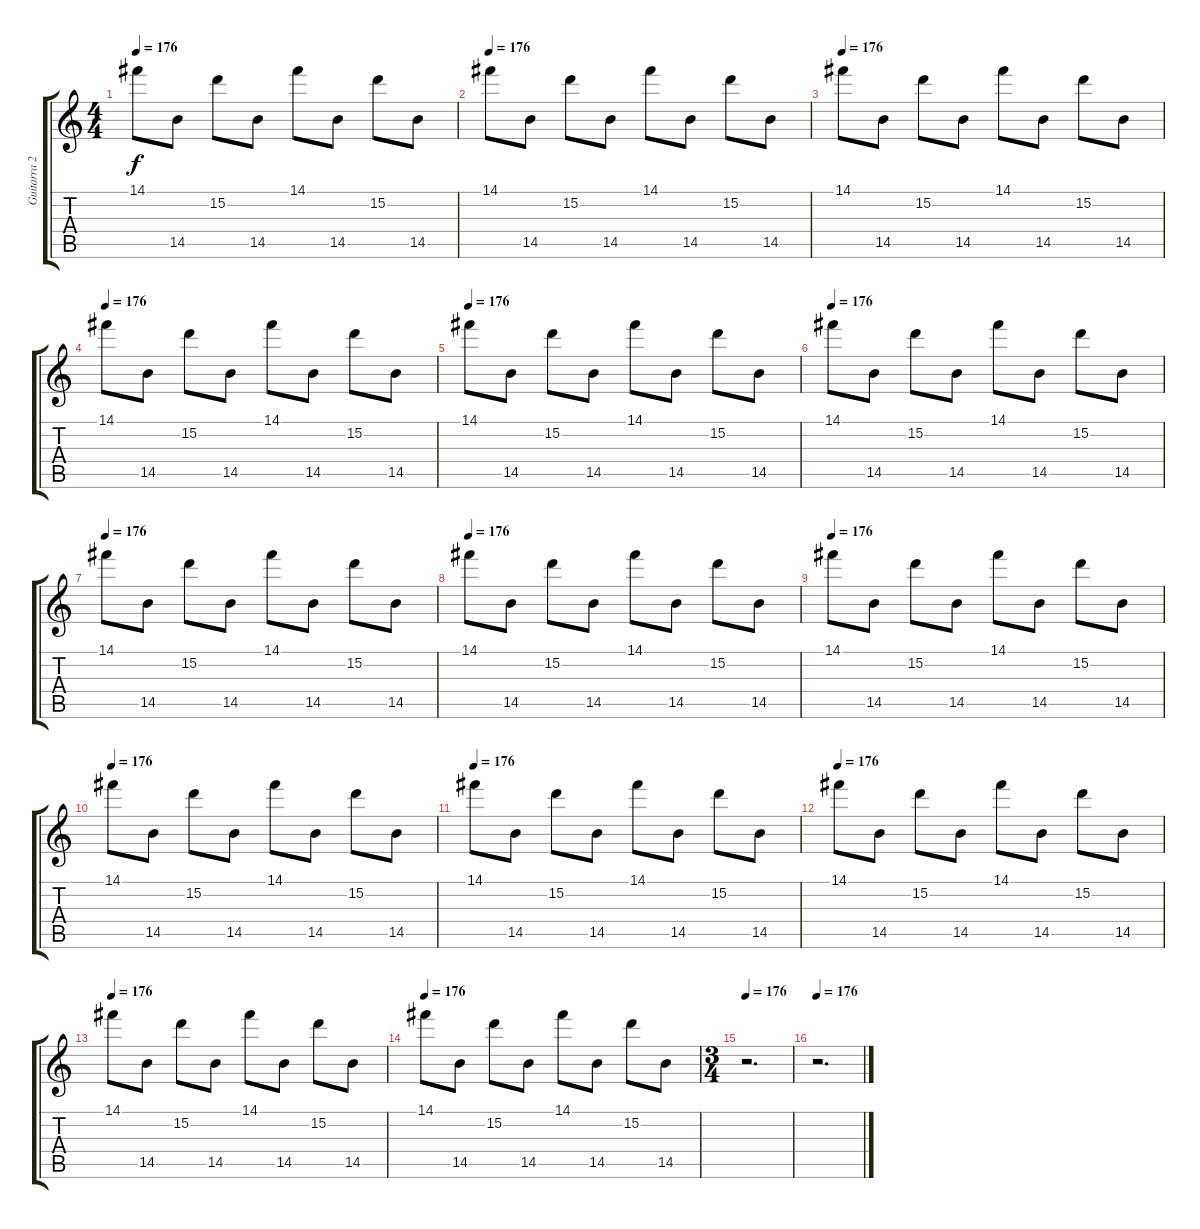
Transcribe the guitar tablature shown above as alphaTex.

\track ("Guitarra 2" "Guitarra 2") {instrument electricguitarjazz}
\staff {score tabs}
\tuning (E4 B3 G3 D3 A2 E2) {hide}
\ts (4 4)
\tempo 176
\clef g2
\ks c
14.1.8{dy f} 14.5.8 15.2.8 14.5.8 14.1.8 14.5.8 15.2.8 14.5.8 |
\tempo 176
14.1.8 14.5.8 15.2.8 14.5.8 14.1.8 14.5.8 15.2.8 14.5.8 |
\tempo 176
14.1.8 14.5.8 15.2.8 14.5.8 14.1.8 14.5.8 15.2.8 14.5.8 |
\tempo 176
14.1.8 14.5.8 15.2.8 14.5.8 14.1.8 14.5.8 15.2.8 14.5.8 |
\tempo 176
14.1.8 14.5.8 15.2.8 14.5.8 14.1.8 14.5.8 15.2.8 14.5.8 |
\tempo 176
14.1.8 14.5.8 15.2.8 14.5.8 14.1.8 14.5.8 15.2.8 14.5.8 |
\tempo 176
14.1.8 14.5.8 15.2.8 14.5.8 14.1.8 14.5.8 15.2.8 14.5.8 |
\tempo 176
14.1.8 14.5.8 15.2.8 14.5.8 14.1.8 14.5.8 15.2.8 14.5.8 |
\tempo 176
14.1.8 14.5.8 15.2.8 14.5.8 14.1.8 14.5.8 15.2.8 14.5.8 |
\tempo 176
14.1.8 14.5.8 15.2.8 14.5.8 14.1.8 14.5.8 15.2.8 14.5.8 |
\tempo 176
14.1.8 14.5.8 15.2.8 14.5.8 14.1.8 14.5.8 15.2.8 14.5.8 |
\tempo 176
14.1.8 14.5.8 15.2.8 14.5.8 14.1.8 14.5.8 15.2.8 14.5.8 |
\tempo 176
14.1.8 14.5.8 15.2.8 14.5.8 14.1.8 14.5.8 15.2.8 14.5.8 |
\tempo 176
14.1.8 14.5.8 15.2.8 14.5.8 14.1.8 14.5.8 15.2.8 14.5.8 |
\ts (3 4)
\tempo 176
r.2{d} |
\tempo 176
r.2{d}
